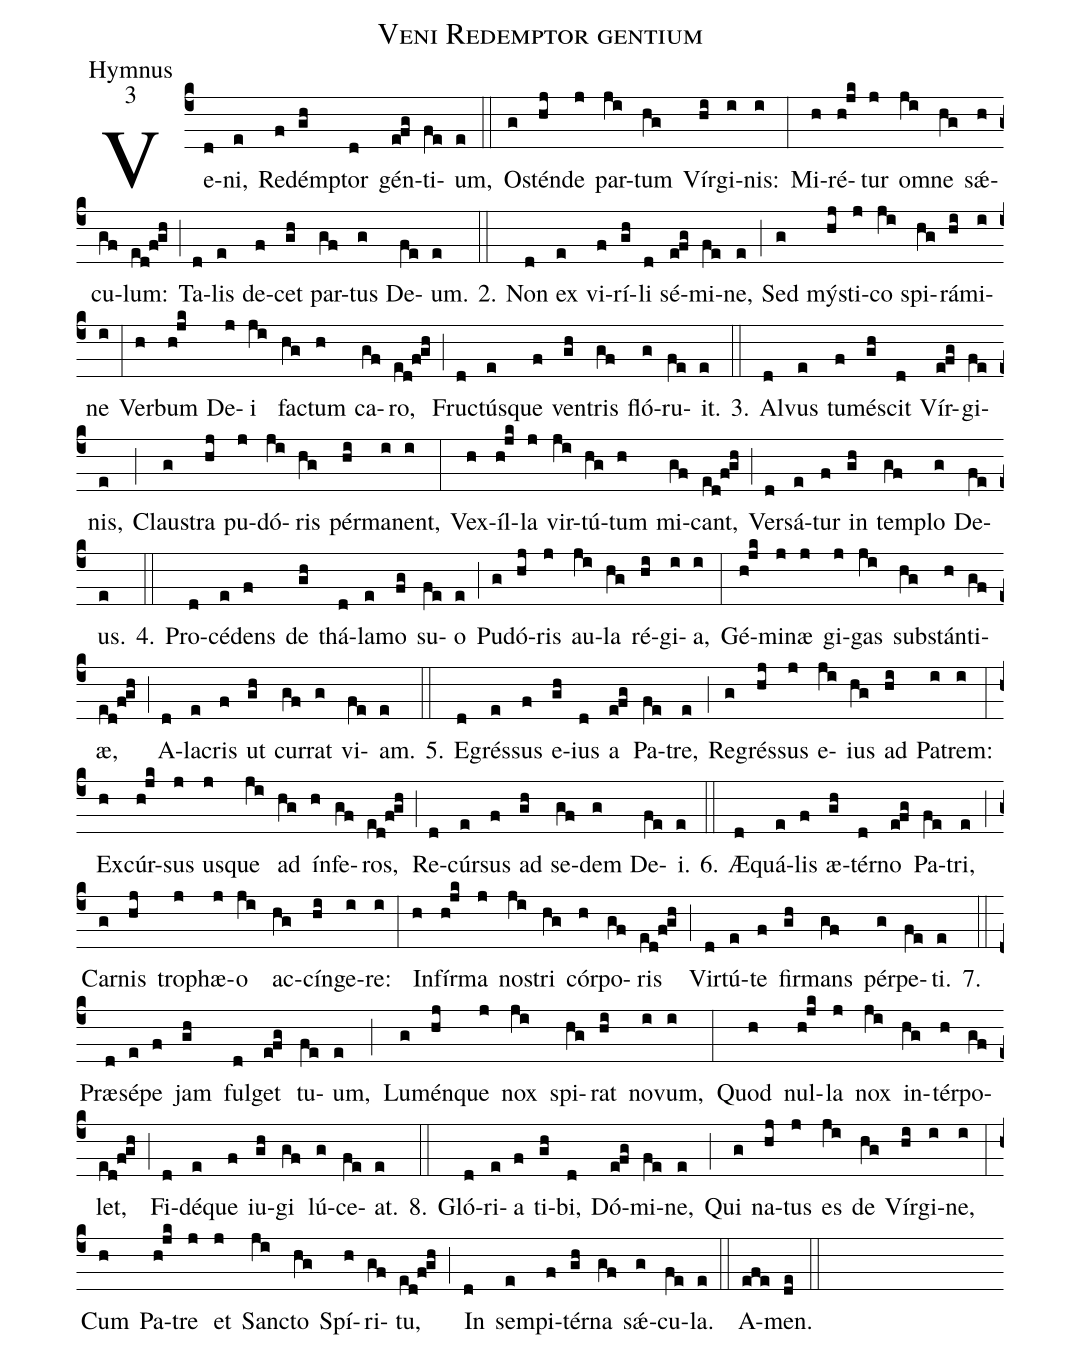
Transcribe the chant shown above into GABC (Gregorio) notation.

name:Veni Redemptor gentium;
office-part:Hymnus;
mode:3;
%%
(c4) Ve(d)ni,(e) Re(f)démp(gh)tor(d) gén(e!fg)ti(fe)um,(e) (::)
O(g)stén(hj)de(j) par(ji)tum(hg) Vír(hi)gi(i)nis:(i) (:)
Mi(h)ré(h!jk)tur(j) o(ji)mne(hg) s{<sp>'ae</sp>}(h)cu(gf)lum:(ed!f!gh) (;) Ta(d)lis(e) de(f)cet(gh) par(gf)tus(g) De(fe)um.(e) 2.(::) Non(d) ex(e) vi(f)rí(gh)li(d) sé(e!fg)mi(fe)ne,(e) (;) Sed(g) mý(hj)sti(j)co(ji) spi(hg)rá(hi)mi(i)ne(i) (:)
Ver(h)bum(h!jk) De(j)i(ji) fa(hg)ctum(h) ca(gf)ro,(ed!f!gh) (;) Fru(d)ctú(e)sque(f) ven(gh)tris(gf) fló(g)ru(fe)it.(e) 3.(::) Al(d)vus(e) tu(f)mé(gh)scit(d) Vír(e!fg)gi(fe)nis,(e) (;) Clau(g)stra(hj) pu(j)dó(ji)ris(hg) pér(hi)ma(i)nent,(i) (:)
Vex(h)íl(h!jk)la(j) vir(ji)tú(hg)tum(h) mi(gf)cant,(ed!f!gh) (;) Ver(d)sá(e)tur(f) in(gh) tem(gf)plo(g) De(fe)us.(e) 4.(::) Pro(d)cé(e)dens(f) de(gh) thá(d)la(e)mo(fg) su(fe)o(e) (;) Pu(g)dó(hj)ris(j) au(ji)la(hg) ré(hi)gi(i)a,(i) (:)
Gé(h!jk)mi(j)næ(j) gi(j)gas(ji) sub(hg)stán(h)ti(gf)æ,(ed!f!gh) (;) A(d)la(e)cris(f) ut(gh) cur(gf)rat(g) vi(fe)am.(e) 5.(::) E(d)grés(e)sus(f) e(gh)ius(d) a(e!fg) Pa(fe)tre,(e) (;) Re(g)grés(hj)sus(j) e(ji)ius(hg) ad(hi) Pa(i)trem:(i) (:)
Ex(h)cúr(h!jk)sus(j) u(j)sque(ji) ad(hg) ín(h)fe(gf)ros,(ed!f!gh) (;) Re(d)cúr(e)sus(f) ad(gh) se(gf)dem(g) De(fe)i.(e) 6.(::) Æ(d)quá(e)lis(f) æ(gh)tér(d)no(e!fg) Pa(fe)tri,(e) (;) Car(g)nis(hj) tro(j)phæ(j)o(ji) ac(hg)cín(hi)ge(i)re:(i) (:)
In(h)fír(h!jk)ma(j) no(ji)stri(hg) cór(h)po(gf)ris(ed!f!gh) (;) Vir(d)tú(e)te(f) fir(gh)mans(gf) pér(g)pe(fe)ti.(e) 7.(::) Præ(d)sé(e)pe(f) jam(gh) ful(d)get(e!fg) tu(fe)um,(e) (;) Lu(g)mén(hj)que(j) nox(ji) spi(hg)rat(hi) no(i)vum,(i) (:)
Quod(h) nul(h!jk)la(j) nox(ji) in(hg)tér(h)po(gf)let,(ed!f!gh) (;) Fi(d)dé(e)que(f) iu(gh)gi(gf) lú(g)ce(fe)at.(e) 8.(::) Gló(d)ri(e)a(f) ti(gh)bi,(d) Dó(e!fg)mi(fe)ne,(e) (;) Qui(g) na(hj)tus(j) es(ji) de(hg) Vír(hi)gi(i)ne,(i) (:)
Cum(h) Pa(h!jk)tre(j) et(j) San(ji)cto(hg) Spí(h)ri(gf)tu,(ed!f!gh) (;) In(d) sem(e)pi(f)tér(gh)na(gf) s{<sp>'ae</sp>}(g)cu(fe)la.(e) (::)
A(efe)men.(de) (::)
